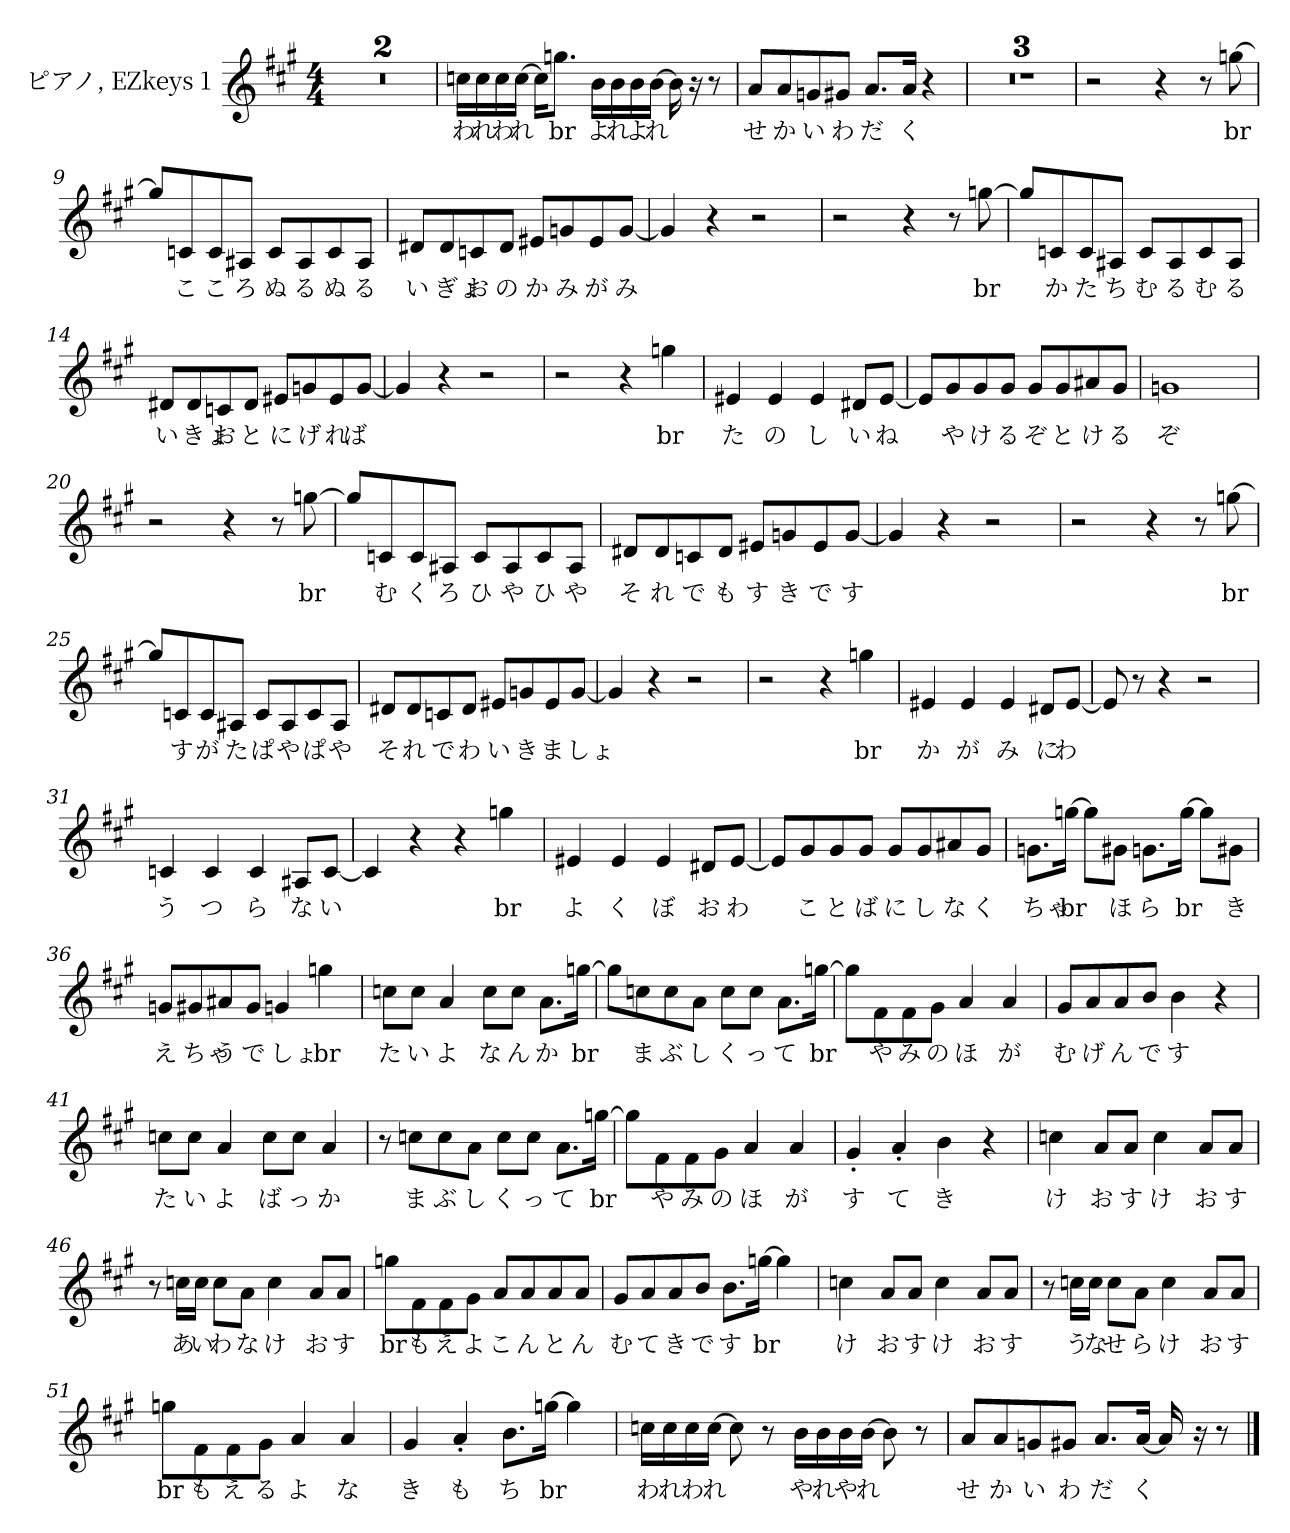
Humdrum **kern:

**kern	**text
*part1	*part1
*staff1	*staff1
*I"ピアノ, EZkeys 1	*
*clefG2	*
*k[f#c#g#]	*
*M4/4	*
*MM143	*
=1	=1
1r	.
=2	=2
1r	.
=3	=3
!	!LO:LY:b
16ccn\LL	わ
!	!LO:LY:b
16cc\	れ
!	!LO:LY:b
16cc\	わ
!	!LO:LY:b
[16cc\JJ	れ
16cc\KL]	.
!	!LO:LY:b
8.ggn\J	br
!	!LO:LY:b
16b\LL	よ
!	!LO:LY:b
16b\	れ
!	!LO:LY:b
16b\	よ
!	!LO:LY:b
[16b\JJ	れ
16b\]	.
16r	.
8r	.
=4	=4
!	!LO:LY:b
8a/L	せ
!	!LO:LY:b
8a/	か
!	!LO:LY:b
8gn/	い
!	!LO:LY:b
8g#X/J	わ
!	!LO:LY:b
8.a/L	だ
!	!LO:LY:b
16a/Jk	く
4r	.
=5	=5
1r	.
=6	=6
1r	.
=7	=7
1r	.
!!LO:LB:g=z
=8	=8
2r	.
4r	.
8r	.
!	!LO:LY:b
[8ggn\	br
=9	=9
8gg/L]	.
!	!LO:LY:b
8cn/	こ
!	!LO:LY:b
8c/	こ
!	!LO:LY:b
8A#X/J	ろ
!	!LO:LY:b
8c/L	ぬ
!	!LO:LY:b
8A#/	る
!	!LO:LY:b
8c/	ぬ
!	!LO:LY:b
8A#/J	る
=10	=10
!	!LO:LY:b
8d#X/L	い
!	!LO:LY:b
8d#/	ぎょ
!	!LO:LY:b
8cn/	お
!	!LO:LY:b
8d#/J	の
!	!LO:LY:b
8e#X/L	か
!	!LO:LY:b
8gn/	み
!	!LO:LY:b
8e#/	が
!	!LO:LY:b
[8g/J	み
=11	=11
4g/]	.
4r	.
2r	.
=12	=12
2r	.
4r	.
8r	.
!	!LO:LY:b
[8ggn\	br
!!LO:LB:g=z
=13	=13
8gg/L]	.
!	!LO:LY:b
8cn/	か
!	!LO:LY:b
8c/	た
!	!LO:LY:b
8A#X/J	ち
!	!LO:LY:b
8c/L	む
!	!LO:LY:b
8A#/	る
!	!LO:LY:b
8c/	む
!	!LO:LY:b
8A#/J	る
=14	=14
!	!LO:LY:b
8d#X/L	い
!	!LO:LY:b
8d#/	きょ
!	!LO:LY:b
8cn/	お
!	!LO:LY:b
8d#/J	と
!	!LO:LY:b
8e#X/L	に
!	!LO:LY:b
8gn/	げ
!	!LO:LY:b
8e#/	れ
!	!LO:LY:b
[8g/J	ば
=15	=15
4g/]	.
4r	.
2r	.
=16	=16
2r	.
4r	.
!	!LO:LY:b
4ggn\	br
=17	=17
!	!LO:LY:b
4e#X/	た
!	!LO:LY:b
4e#/	の
!	!LO:LY:b
4e#/	し
!	!LO:LY:b
8d#X/L	い
!	!LO:LY:b
[8e#/J	ね
!!LO:LB:g=z
=18	=18
8e#/L]	.
!	!LO:LY:b
8g#/	や
!	!LO:LY:b
8g#/	け
!	!LO:LY:b
8g#/J	る
!	!LO:LY:b
8g#/L	ぞ
!	!LO:LY:b
8g#/	と
!	!LO:LY:b
8a#X/	け
!	!LO:LY:b
8g#/J	る
=19	=19
!	!LO:LY:b
1gn	ぞ
=20	=20
2r	.
4r	.
8r	.
!	!LO:LY:b
[8ggn\	br
=21	=21
8gg/L]	.
!	!LO:LY:b
8cn/	む
!	!LO:LY:b
8c/	く
!	!LO:LY:b
8A#X/J	ろ
!	!LO:LY:b
8c/L	ひ
!	!LO:LY:b
8A#/	や
!	!LO:LY:b
8c/	ひ
!	!LO:LY:b
8A#/J	や
=22	=22
!	!LO:LY:b
8d#X/L	そ
!	!LO:LY:b
8d#/	れ
!	!LO:LY:b
8cn/	で
!	!LO:LY:b
8d#/J	も
!	!LO:LY:b
8e#X/L	す
!	!LO:LY:b
8gn/	き
!	!LO:LY:b
8e#/	で
!	!LO:LY:b
[8g/J	す
!!LO:LB:g=z
=23	=23
4g/]	.
4r	.
2r	.
=24	=24
2r	.
4r	.
8r	.
!	!LO:LY:b
[8ggn\	br
=25	=25
8gg/L]	.
!	!LO:LY:b
8cn/	す
!	!LO:LY:b
8c/	が
!	!LO:LY:b
8A#X/J	た
!	!LO:LY:b
8c/L	ぱ
!	!LO:LY:b
8A#/	や
!	!LO:LY:b
8c/	ぱ
!	!LO:LY:b
8A#/J	や
=26	=26
!	!LO:LY:b
8d#X/L	そ
!	!LO:LY:b
8d#/	れ
!	!LO:LY:b
8cn/	で
!	!LO:LY:b
8d#/J	わ
!	!LO:LY:b
8e#X/L	い
!	!LO:LY:b
8gn/	き
!	!LO:LY:b
8e#/	ま
!	!LO:LY:b
[8g/J	しょ
=27	=27
4g/]	.
4r	.
2r	.
=28	=28
2r	.
4r	.
!	!LO:LY:b
4ggn\	br
!!LO:LB:g=z
=29	=29
!	!LO:LY:b
4e#X/	か
!	!LO:LY:b
4e#/	が
!	!LO:LY:b
4e#/	み
!	!LO:LY:b
8d#X/L	に
!	!LO:LY:b
[8e#/J	わ
=30	=30
8e#/]	.
8r	.
4r	.
2r	.
=31	=31
!	!LO:LY:b
4cn/	う
!	!LO:LY:b
4c/	つ
!	!LO:LY:b
4c/	ら
!	!LO:LY:b
8A#X/L	な
!	!LO:LY:b
[8c/J	い
=32	=32
4c/]	.
4r	.
4r	.
!	!LO:LY:b
4ggn\	br
=33	=33
!	!LO:LY:b
4e#X/	よ
!	!LO:LY:b
4e#/	く
!	!LO:LY:b
4e#/	ぼ
!	!LO:LY:b
8d#X/L	お
!	!LO:LY:b
[8e#/J	わ
!!LO:LB:g=z
=34	=34
8e#/L]	.
!	!LO:LY:b
8g#/	こ
!	!LO:LY:b
8g#/	と
!	!LO:LY:b
8g#/J	ば
!	!LO:LY:b
8g#/L	に
!	!LO:LY:b
8g#/	し
!	!LO:LY:b
8a#X/	な
!	!LO:LY:b
8g#/J	く
=35	=35
!	!LO:LY:b
8.gn\L	ちゃ
!	!LO:LY:b
[16ggn\Jk	br
8gg\L]	.
!	!LO:LY:b
8g#X\J	ほ
!	!LO:LY:b
8.gn\L	ら
!	!LO:LY:b
[16gg\Jk	br
8gg\L]	.
!	!LO:LY:b
8g#X\J	き
=36	=36
!	!LO:LY:b
8gn/L	え
!	!LO:LY:b
8g#X/	ちゃ
!	!LO:LY:b
8a#X/	う
!	!LO:LY:b
8g#/J	で
!	!LO:LY:b
4gn/	しょ
!	!LO:LY:b
4ggn\	br
=37	=37
!	!LO:LY:b
8ccn\L	た
!	!LO:LY:b
8cc\J	い
!	!LO:LY:b
4a/	よ
!	!LO:LY:b
8cc\L	な
!	!LO:LY:b
8cc\J	ん
!	!LO:LY:b
8.a\L	か
!	!LO:LY:b
[16ggn\Jk	br
!!LO:LB:g=z
=38	=38
8gg\L]	.
!	!LO:LY:b
8ccn\	ま
!	!LO:LY:b
8cc\	ぶ
!	!LO:LY:b
8a\J	し
!	!LO:LY:b
8cc\L	く
!	!LO:LY:b
8cc\J	っ
!	!LO:LY:b
8.a\L	て
!	!LO:LY:b
[16ggn\Jk	br
=39	=39
8gg\L]	.
!	!LO:LY:b
8f#\	や
!	!LO:LY:b
8f#\	み
!	!LO:LY:b
8g#\J	の
!	!LO:LY:b
4a/	ほ
!	!LO:LY:b
4a/	が
=40	=40
!	!LO:LY:b
8g#/L	む
!	!LO:LY:b
8a/	げ
!	!LO:LY:b
8a/	ん
!	!LO:LY:b
8b/J	で
!	!LO:LY:b
4b\	す
4r	.
=41	=41
!	!LO:LY:b
8ccn\L	た
!	!LO:LY:b
8cc\J	い
!	!LO:LY:b
4a/	よ
!	!LO:LY:b
8cc\L	ば
!	!LO:LY:b
8cc\J	っ
!	!LO:LY:b
4a/	か
!!LO:LB:g=z
=42	=42
8r	.
!	!LO:LY:b
8ccn\L	ま
!	!LO:LY:b
8cc\	ぶ
!	!LO:LY:b
8a\J	し
!	!LO:LY:b
8cc\L	く
!	!LO:LY:b
8cc\J	っ
!	!LO:LY:b
8.a\L	て
!	!LO:LY:b
[16ggn\Jk	br
=43	=43
8gg\L]	.
!	!LO:LY:b
8f#\	や
!	!LO:LY:b
8f#\	み
!	!LO:LY:b
8g#\J	の
!	!LO:LY:b
4a/	ほ
!	!LO:LY:b
4a/	が
=44	=44
!	!LO:LY:b
4g#'/	す
!	!LO:LY:b
4a'/	て
!	!LO:LY:b
4b\	き
4r	.
=45	=45
!	!LO:LY:b
4ccn\	け
!	!LO:LY:b
8a/L	お
!	!LO:LY:b
8a/J	す
!	!LO:LY:b
4cc\	け
!	!LO:LY:b
8a/L	お
!	!LO:LY:b
8a/J	す
=46	=46
8r	.
!	!LO:LY:b
16ccn\LL	あ
!	!LO:LY:b
16cc\JJ	い
!	!LO:LY:b
8cc\L	わ
!	!LO:LY:b
8a\J	な
!	!LO:LY:b
4cc\	け
!	!LO:LY:b
8a/L	お
!	!LO:LY:b
8a/J	す
!!LO:LB:g=z
=47	=47
!	!LO:LY:b
8ggn\L	br
!	!LO:LY:b
8f#\	も
!	!LO:LY:b
8f#\	え
!	!LO:LY:b
8g#\J	よ
!	!LO:LY:b
8a/L	こ
!	!LO:LY:b
8a/	ん
!	!LO:LY:b
8a/	と
!	!LO:LY:b
8a/J	ん
=48	=48
!	!LO:LY:b
8g#/L	む
!	!LO:LY:b
8a/	て
!	!LO:LY:b
8a/	き
!	!LO:LY:b
8b/J	で
!	!LO:LY:b
8.b\L	す
!	!LO:LY:b
[16ggn\Jk	br
4gg\]	.
=49	=49
!	!LO:LY:b
4ccn\	け
!	!LO:LY:b
8a/L	お
!	!LO:LY:b
8a/J	す
!	!LO:LY:b
4cc\	け
!	!LO:LY:b
8a/L	お
!	!LO:LY:b
8a/J	す
=50	=50
8r	.
!	!LO:LY:b
16ccn\LL	う
!	!LO:LY:b
16cc\JJ	な
!	!LO:LY:b
8cc\L	せ
!	!LO:LY:b
8a\J	ら
!	!LO:LY:b
4cc\	け
!	!LO:LY:b
8a/L	お
!	!LO:LY:b
8a/J	す
!!LO:PB:g=z
=51	=51
!	!LO:LY:b
8ggn\L	br
!	!LO:LY:b
8f#\	も
!	!LO:LY:b
8f#\	え
!	!LO:LY:b
8g#\J	る
!	!LO:LY:b
4a/	よ
!	!LO:LY:b
4a/	な
=52	=52
!	!LO:LY:b
4g#/	き
!	!LO:LY:b
4a'/	も
!	!LO:LY:b
8.b\L	ち
!	!LO:LY:b
[16ggn\Jk	br
4gg\]	.
=53	=53
!	!LO:LY:b
16ccn\LL	わ
!	!LO:LY:b
16cc\	れ
!	!LO:LY:b
16cc\	わ
!	!LO:LY:b
[16cc\JJ	れ
8cc\]	.
8r	.
!	!LO:LY:b
16b\LL	や
!	!LO:LY:b
16b\	れ
!	!LO:LY:b
16b\	や
!	!LO:LY:b
[16b\JJ	れ
8b\]	.
8r	.
=54	=54
!	!LO:LY:b
8a/L	せ
!	!LO:LY:b
8a/	か
!	!LO:LY:b
8gn/	い
!	!LO:LY:b
8g#X/J	わ
!	!LO:LY:b
8.a/L	だ
!	!LO:LY:b
[16a/Jk	く
16a/]	.
16r	.
8r	.
==	==
*-	*-
